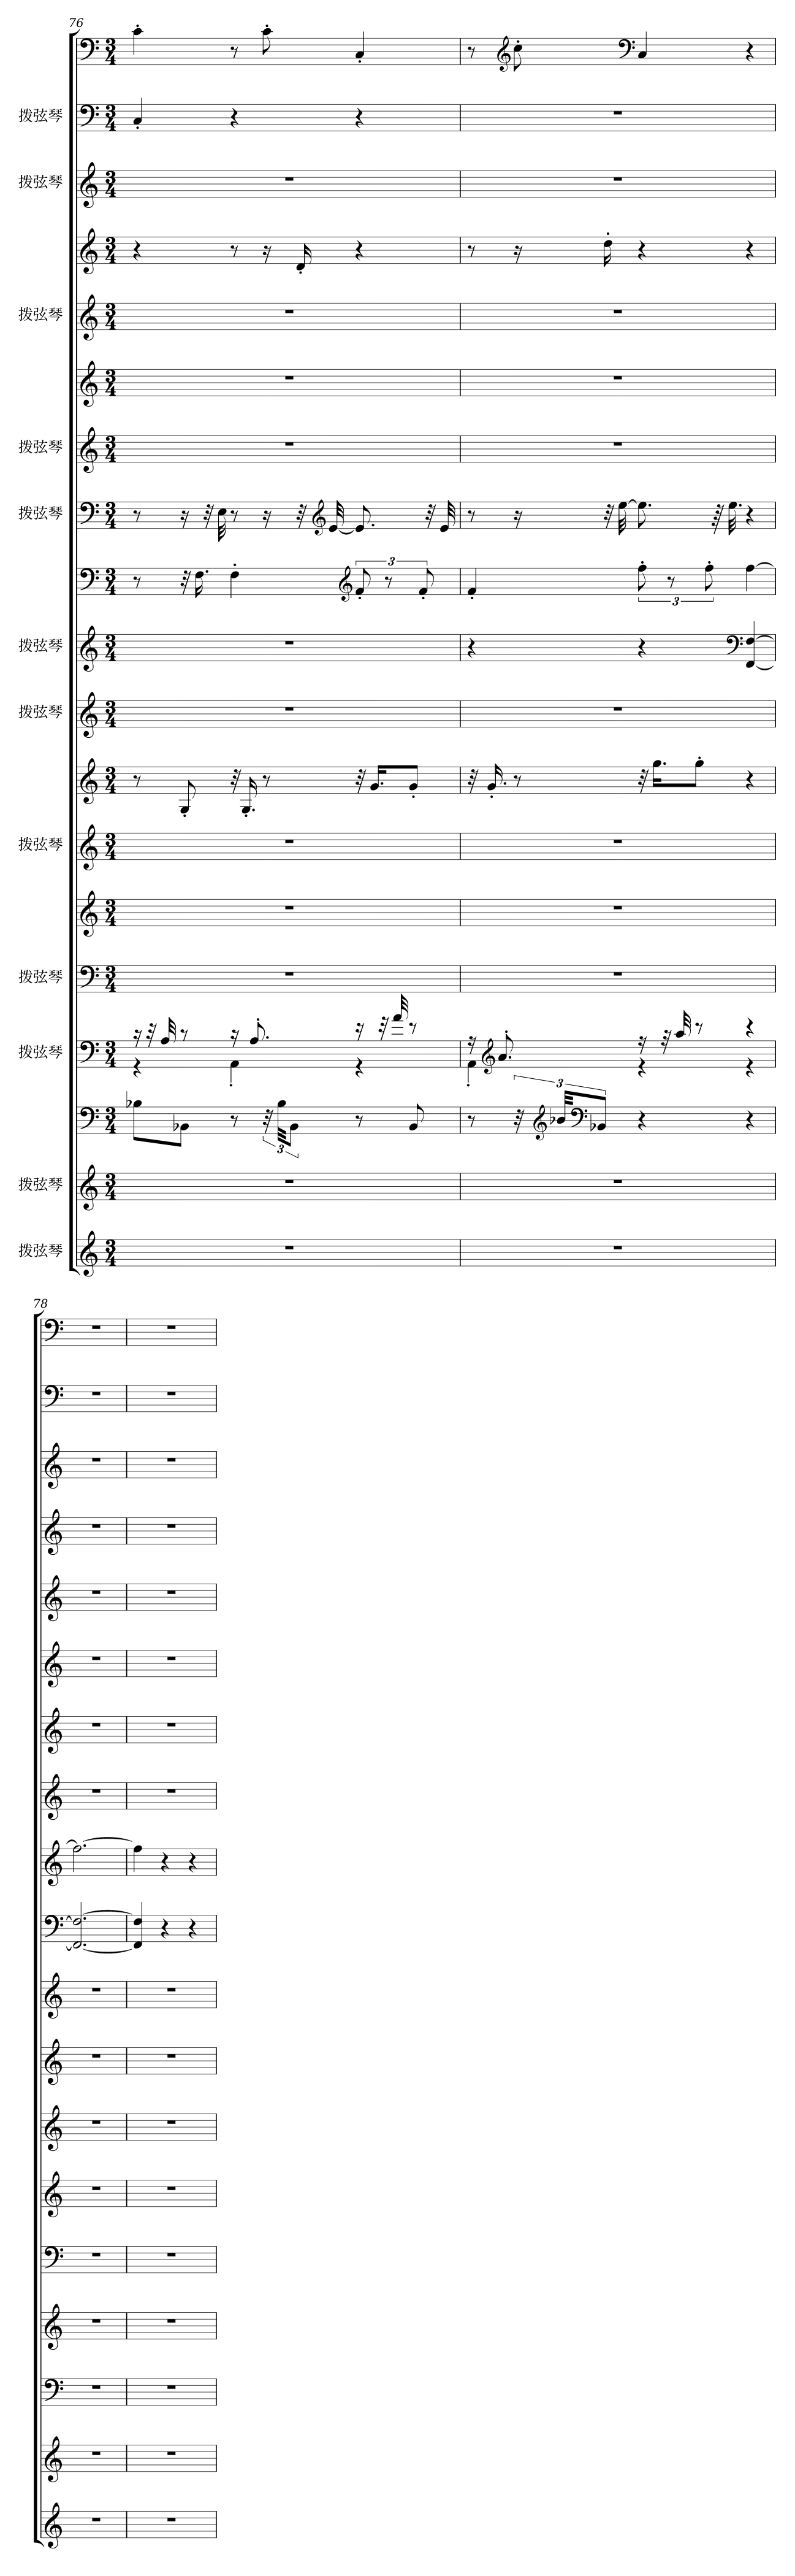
**kern	**kern	**kern	**kern	**kern	**kern	**kern	**kern	**kern	**kern	**kern	**kern	**kern	**kern	**kern	**kern	**kern	**kern	**kern
*part12	*part11	*part11	*part10	*part9	*part9	*part8	*part8	*part7	*part6	*part6	*part5	*part4	*part4	*part3	*part3	*part2	*part1	*part1
*staff19	*staff18	*staff17	*staff16	*staff15	*staff14	*staff13	*staff12	*staff11	*staff10	*staff9	*staff8	*staff7	*staff6	*staff5	*staff4	*staff3	*staff2	*staff1
*I"拨弦琴	*I"拨弦琴	*	*I"拨弦琴	*I"拨弦琴	*	*I"拨弦琴	*	*I"拨弦琴	*I"拨弦琴	*	*I"拨弦琴	*I"拨弦琴	*	*I"拨弦琴	*	*I"拨弦琴	*I"拨弦琴	*
!!LO:PB:g=z
*clefG2	*clefG2	*clefF4	*clefF4	*clefF4	*clefG2	*clefG2	*clefG2	*clefG2	*clefG2	*clefF4	*clefF4	*clefG2	*clefG2	*clefG2	*clefG2	*clefG2	*clefF4	*clefF4
*k[]	*k[]	*k[]	*k[]	*k[]	*k[]	*k[]	*k[]	*k[]	*k[]	*k[]	*k[]	*k[]	*k[]	*k[]	*k[]	*k[]	*k[]	*k[]
*M3/4	*M3/4	*M3/4	*M3/4	*M3/4	*M3/4	*M3/4	*M3/4	*M3/4	*M3/4	*M3/4	*M3/4	*M3/4	*M3/4	*M3/4	*M3/4	*M3/4	*M3/4	*M3/4
=76	=76	=76	=76	=76	=76	=76	=76	=76	=76	=76	=76	=76	=76	=76	=76	=76	=76	=76
*	*	*	*^	*	*	*	*	*	*	*	*	*	*	*	*	*	*	*
2.r	2.r	8B-X\L	16r	4r	2.r	2.r	2.r	8r	2.r	2.r	8r	8r	2.r	2.r	2.r	4r	2.r	4C'/	4c'\
.	.	.	32r	.	.	.	.	.	.	.	.	.	.	.	.	.	.	.	.
.	.	.	32A/	.	.	.	.	.	.	.	.	.	.	.	.	.	.	.	.
.	.	8BB-X\J	8r	.	.	.	.	8G'/	.	.	32r	16r	.	.	.	.	.	.	.
.	.	.	.	.	.	.	.	.	.	.	16.F\	.	.	.	.	.	.	.	.
.	.	.	.	.	.	.	.	.	.	.	.	32r	.	.	.	.	.	.	.
.	.	.	.	.	.	.	.	.	.	.	.	32E\	.	.	.	.	.	.	.
.	.	8r	16r	4AA'\	.	.	.	32r	.	.	4F'\	8r	.	.	.	8r	.	4r	8r
.	.	.	.	.	.	.	.	16.G'/	.	.	.	.	.	.	.	.	.	.	.
.	.	.	8.A'/	.	.	.	.	.	.	.	.	.	.	.	.	.	.	.	.
.	.	48r	.	.	.	.	.	8r	.	.	.	16r	.	.	.	16r	.	.	8c'\
.	.	48B-\KKL	.	.	.	.	.	.	.	.	.	.	.	.	.	.	.	.	.
.	.	12BB-\J	.	.	.	.	.	.	.	.	.	.	.	.	.	.	.	.	.
.	.	.	.	.	.	.	.	.	.	.	.	32r	.	.	.	16d'/	.	.	.
*	*	*	*	*	*	*	*	*	*	*	*	*clefG2	*	*	*	*	*	*	*
.	.	.	.	.	.	.	.	.	.	.	.	[32e/	.	.	.	.	.	.	.
*	*	*	*	*	*	*	*	*	*	*	*clefG2	*	*	*	*	*	*	*	*
.	.	8r	16r	4r	.	.	.	32r	.	.	12f'/	8.e/]	.	.	.	4r	.	4r	4C'/
.	.	.	.	.	.	.	.	16.g/KL	.	.	.	.	.	.	.	.	.	.	.
.	.	.	32r	.	.	.	.	.	.	.	.	.	.	.	.	.	.	.	.
.	.	.	.	.	.	.	.	.	.	.	12r	.	.	.	.	.	.	.	.
.	.	.	32a/	.	.	.	.	.	.	.	.	.	.	.	.	.	.	.	.
.	.	8BB-/	8r	.	.	.	.	8g'/J	.	.	.	.	.	.	.	.	.	.	.
.	.	.	.	.	.	.	.	.	.	.	12f'/	.	.	.	.	.	.	.	.
.	.	.	.	.	.	.	.	.	.	.	.	32r	.	.	.	.	.	.	.
.	.	.	.	.	.	.	.	.	.	.	.	32e/	.	.	.	.	.	.	.
!!LO:PB:g=z
=77	=77	=77	=77	=77	=77	=77	=77	=77	=77	=77	=77	=77	=77	=77	=77	=77	=77	=77	=77
2.r	2.r	8r	16r	4AA'\	2.r	2.r	2.r	32r	2.r	4r	4f'/	8r	2.r	2.r	2.r	8r	2.r	2.r	8r
.	.	.	.	.	.	.	.	16.g'/	.	.	.	.	.	.	.	.	.	.	.
*	*	*	*clefG2	*	*	*	*	*	*	*	*	*	*	*	*	*	*	*	*
.	.	.	8.a'/	.	.	.	.	.	.	.	.	.	.	.	.	.	.	.	.
*	*	*	*	*	*	*	*	*	*	*	*	*	*	*	*	*	*	*	*clefG2
.	.	48r	.	.	.	.	.	8r	.	.	.	16r	.	.	.	16r	.	.	8cc'\
*	*	*clefG2	*	*	*	*	*	*	*	*	*	*	*	*	*	*	*	*	*
.	.	48b-X/KKL	.	.	.	.	.	.	.	.	.	.	.	.	.	.	.	.	.
*	*	*clefF4	*	*	*	*	*	*	*	*	*	*	*	*	*	*	*	*	*
.	.	12BB-X/J	.	.	.	.	.	.	.	.	.	.	.	.	.	.	.	.	.
.	.	.	.	.	.	.	.	.	.	.	.	32r	.	.	.	16dd'\	.	.	.
.	.	.	.	.	.	.	.	.	.	.	.	[32ee\	.	.	.	.	.	.	.
*	*	*	*	*	*	*	*	*	*	*	*	*	*	*	*	*	*	*	*clefF4
.	.	4r	16r	4r	.	.	.	32r	.	4r	12ff'\	8.ee\]	.	.	.	4r	.	.	4C/
.	.	.	.	.	.	.	.	16.gg\KL	.	.	.	.	.	.	.	.	.	.	.
.	.	.	32r	.	.	.	.	.	.	.	.	.	.	.	.	.	.	.	.
.	.	.	.	.	.	.	.	.	.	.	12r	.	.	.	.	.	.	.	.
.	.	.	32aa/	.	.	.	.	.	.	.	.	.	.	.	.	.	.	.	.
.	.	.	8r	.	.	.	.	8gg'\J	.	.	.	.	.	.	.	.	.	.	.
.	.	.	.	.	.	.	.	.	.	.	12ff'\	.	.	.	.	.	.	.	.
.	.	.	.	.	.	.	.	.	.	.	.	64r	.	.	.	.	.	.	.
.	.	.	.	.	.	.	.	.	.	.	.	32.ee\	.	.	.	.	.	.	.
*	*	*	*	*	*	*	*	*	*	*clefF4	*	*	*	*	*	*	*	*	*
.	.	4r	4r	4r	.	.	.	4r	.	[4FF/ [4F/	[4ff\	4r	.	.	.	4r	.	.	4r
*	*	*	*v	*v	*	*	*	*	*	*	*	*	*	*	*	*	*	*	*
=78	=78	=78	=78	=78	=78	=78	=78	=78	=78	=78	=78	=78	=78	=78	=78	=78	=78	=78
2.r	2.r	2.r	2.r	2.r	2.r	2.r	2.r	2.r	2.FF/_ 2.F/_	2.ff\_	2.r	2.r	2.r	2.r	2.r	2.r	2.r	2.r
=79	=79	=79	=79	=79	=79	=79	=79	=79	=79	=79	=79	=79	=79	=79	=79	=79	=79	=79
2.r	2.r	2.r	2.r	2.r	2.r	2.r	2.r	2.r	4FF/] 4F/]	4ff\]	2.r	2.r	2.r	2.r	2.r	2.r	2.r	2.r
.	.	.	.	.	.	.	.	.	4r	4r	.	.	.	.	.	.	.	.
.	.	.	.	.	.	.	.	.	4r	4r	.	.	.	.	.	.	.	.
=	=	=	=	=	=	=	=	=	=	=	=	=	=	=	=	=	=	=
*-	*-	*-	*-	*-	*-	*-	*-	*-	*-	*-	*-	*-	*-	*-	*-	*-	*-	*-
